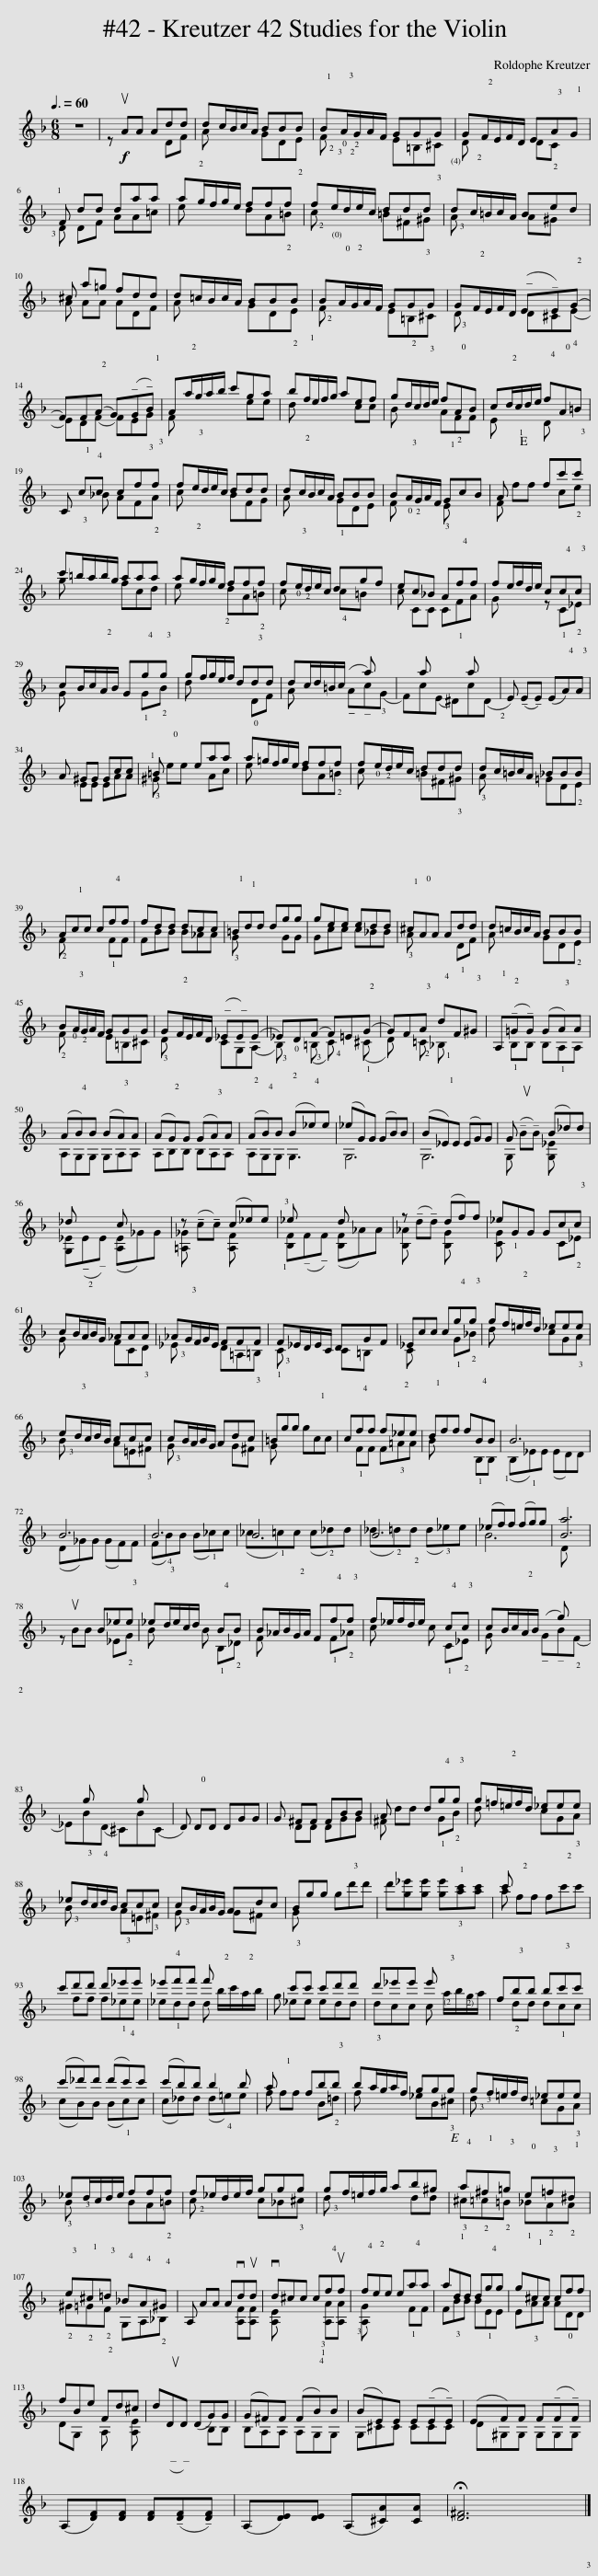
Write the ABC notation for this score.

X:1
%%score ( 1 2 )
L:1/8
Q:3/8=60
M:6/8
I:linebreak $
K:F
V:1 treble
V:2 treble
V:1
 z6 | z!f! uAA Add | dc/B/c/A/ BBB | !1!B!3!!0!A/!2!G/A/F/ GGG | G!2!F/E/F/D/ E!3!A!1!G |$ %5
 !1!F dd daa | a!2!g/f/g/e/ fff | f!(0)!!3!e/!2!d/e/c/ ddd | d!2!c/=B/c/A/ Bed |$ ^c a=g fdd | %10
 d=c/B/c/A/ BBB | B!0!A/!2!G/A/F/ GGG | G!2!F/E/F/D/ (!tenuto!E!tenuto!E)(!2!G |$ F)F(!2!A G)(!tenuto!G!tenuto!!1!B) | A!2!a/g/a/b/ c'ga | %15
 b!1!f/e/f/g/ aef | g!2!d/c/d/e/ f!0!AB | c!2!d/c/d/e/ !4!f!0!A=B |$ C !1!cc cf!3!f | f!3!e/d/e/c/ ddd | %20
 d!2!c/B/c/A/ BBB | B!0!!3!A/!2!G/A/F/ !1!GcB | A !E!!1!ff fc'!3!c' |$ c'!3!=b/a/b/g/ aaa | a!2!g/f/g/e/ fff | %25
 f!0!!3!e/!2!d/e/c/ !1!dgf | ec_B A!4!ff | fe/f/d/e/ c!4!c!3!c |$ cB/c/!2!A/B/ G!4!g!3!g | gf/g/!2!e/f/ d!3!dd | %30
 dc/d/=B/(c/ x a) x | x a x x a x | E (!tenuto!E!tenuto!E) (E!4!A)!3!A |$ A ^GG Gcc | !1!=B !0!ee eaa | %35
 a=g/f/g/e/ fff | f!0!!3!e/!2!d/e/c/ ddd | d!2!c/=B/c/A/ _BBB |$ A!1!cc c!4!ff | fdd dcc | %40
 !1!=B!1!dd dgg | gee edd | !1!^c!0!AA Add | d=c/B/c/A/ BBB |$ B!0!!3!A/!2!G/A/F/ GGG | %45
 G!2!F/E/F/D/ (!tenuto!_E!tenuto!E)(E | _E)!0!D(F F)=E(!2!G | G)F!3!A !4!d!1!F!3!^G | !1!A,(!tenuto!!2!=G!tenuto!G) (G!3!A)A |$ (A!4!B)B (B!3!A)A | %50
 (A!2!G)G (G!3!A)A | (A!4!B)B (!2!B!4!_e)e | (_e!1!G)G (GB)B | (B!1!_E)E (EG)G | G (!tenuto!uB!tenuto!B) (B_d)d |$ %55
 _d x x c x2 | z (!tenuto!c!tenuto!c) (c_e)e | !3!_e x x d x2 | z (!tenuto!d!tenuto!d) (df)f | _e!1!GG Gc!3!c |$ %60
 cB/!2!A/B/G/ _AAA | _A!3!G/F/G/_E/ FFF | F_E/D/E/C/ DGF | _Ecc c!4!g!3!g | gf/!2!=e/f/d/ _eee |$ %65
 e!3!d/c/d/B/ ccc | cB/A/B/G/ Adc | !1!=Bgg g!1!cc | c!4!ff f!2!_ee | !1!dff f!4!BB | %70
 B6 |$ B6 | B6 | B6 | B6 | %75
 (_e!1!f)f (fg)g | [Ba]6 |$ z uBB B_e!3!e | _e!3!d/e/c/d/ B !4!BB | B_A/B/!2!G/A/ F!4!f!3!f | %80
 f_e/f/!2!d/e/ c !4!c!3!c | cB/c/!2!A/B/ x g x |$ x g x x g x | D !0!DD DGG | G ^FF FBB | %85
 A dd d!4!g!3!g | g=f/!2!=e/f/d/ _eee |$ _e!3!d/c/d/B/ ccc | cB/A/B/G/ Adc | Bgg g!3!d'd' | %90
 d'[g_e'][ge'] [ge']!3!!1![ac'][ac'] | c' !2!ff f!2!c'c' |$ c'd'd' d'!3!_e'e' | _e'!4!f'f' f' !2!b/c'/!2!a/b/ | g !3!c'c' c'd'd' | %95
 d'_e'e' e' !3!!(2!a/b/!2)!g/a/ | f!3!bb b!3!c'c' |$ (c'_d')d' (d'!4!c')c' | (c'b)b b2 b | a !1!ff fb!3!b | %100
 b!3!a/g/a/f/ ggg | g!3!f/=e/f/d/ _eee |$ _e!3!d/c/d/e/ fff | f_e/d/e/f/ ggg | gf/=e/f/g/ ab^g | %105
 !E!!4!a!1!^f!3!=g !0!e!3!=f!1!^d |$ !3!e!1!^c!3!=d !4!_B!4!A!4!^G | A, AA Avdud | vd^cc c!4!fuf | !4!f!2!ee e!4!aa | %110
 a!1!dd d!4!gg | g!1!^cc cff |$ fBe !2!Fd^c | d(!tenuto!uD!tenuto!D) (DG)G | (G^F)F (F!4!B)B | %115
 (BE)E E(!tenuto!E!tenuto!E) | (EF)F F(!tenuto!F!tenuto!F) |$ (A,[DF])[DF] [DF](!tenuto![DF]!tenuto![DF]) | (A,[DE])[DE] (A,[^CA])[CA] | !fermata![D^F]6 |] %120
V:2
 x6 | x4 DF | A x2 GD!2!E | !2!F x2 E=B,!3!^C | !(4)!D x2 D!2!C x |$ %5
 !3!D DF AA=c | e x2 dA!2!=B | !2!c x2 =B^F!3!^G | !3!A x2 A^G x |$ A AA ADF | %10
 A x2 GD!2!E | !2!F x2 E=B,!3!^C | !3!D x2 D^C(!4!E |$ E)D(!4!F F)E!3!G | F x3 ee | %15
 d x3 cc | B x2 A!2!FF | E x2 D x2 |$ x2 _B AF!2!A | c x2 BFG | %20
 A x2 GDE | F x2 !3!E x2 | F x3 c!2!e |$ g x2 fcd | e x2 dA!2!=B | %25
 c x2 !4!c=B x | c CC C!1!FA | G x2 z !1!C!2!_E |$ G x3 !1!G!2!B | d x3 !0!DF | %30
 A x2 !tenuto!A!tenuto!c(G | F)c(E ^D)cD | x6 |$ x EE EAA | !3!^G x3 Ac | %35
 e x2 dA!2!=B | c x2 =B^F!3!^G | !3!A x2 =GD!2!E |$ !2!F x3 !1!FF | FBB B_AA | %40
 !3!G x3 GG | Gcc c_BB | !3!A x3 DF | A x2 GD!2!E |$ !2!F x2 E=B,^C | %45
 !3!D x2 CG,(!2!A, | !3!B,) x (!3!=B, !4!C) x (^C | D) x !2!=C !1!_B, x2 | x !1!B,B, B,!1!A,A, |$ A,G,G, G,A,A, | %50
 A,B,B, B,A,A, | A,G,G, G,3 | G,6 | G,6 | G, x2 [G,_E] x2 |$ %55
 [G,_E](!tenuto!E!tenuto!E) ([A,E]_G)G | [=A,_G] x2 [A,F] x2 | !1![B,F](!tenuto!F!tenuto!F) ([B,F]_A)A | [B,_A] x2 [B,G] x2 | [CG] x3 C!2!_E |$ %60
 G x2 FC!3!D | !3!_E x2 D=A,!3!=B, | !3!C x2 C=B, x | C x3 !1!G!2!_B | d x2 cG!3!A |$ %65
 !3!B x2 A=E!3!^F | !3!G x3 G^F | G x5 | x !1!FF F!3!=AA | B x3 !1!B,B, | %70
 (B,!1!_E)E (ED)D |$ (D_G)G (GF)F | (F!4!B)B (B!1!_c)c | (_c!1!=c)c (c!2!_d)d | (_d!2!=d)d (d!3!_e)e | %75
 B6 | D x5 |$ x4 _E!2!G | B x3 !1!B,!2!_D | F x3 !1!F!2!_A | %80
 c x3 !1!C!2!_E | G x2 !tenuto!G!tenuto!B(!2!F |$ _E)B(!4!D ^C)BC | x6 | x DD DGG | %85
 ^F x3 !1!G!2!B | d x2 cG!3!A |$ !3!B x2 A=E!3!^F | !3!G x2 G^F x | G x5 | %90
 x6 | a x5 |$ x ff f!1!_ee | _e!1!dd d x2 | x _ee edd | %95
 dcc c x2 | x !2!dd d!1!cc |$ (cB)B (B!1!c)c | (c_d)d (d!4!=e)e | f x3 B!2!=d | %100
 f x2 _eB!3!^c | !3!d x2 =cG!3!A |$ !3!B x2 BA!2!=B | !2!c x2 c_B!3!^c | !3!d x3 dd | %105
 !3!^c!2!=c!2!=B !1!_B!2!A!2!A |$ !2!^G!2!=G!2!F G,A,!2!_B, | x4 [A,F][A,F] | [A,E] x3 !1!!3![A,A][A,A] | !3![A,G] x3 !1!FF | %110
 F!3!BB B!1!EE | E!3!AA A!0!DD |$ DG, x A, x [A,E] | x4 B,B, | B,A,A, A,G,G, | %115
 G,^CC CCC | D^G,G, G,G,G, |$ x6 | x6 | x6 |] %120
